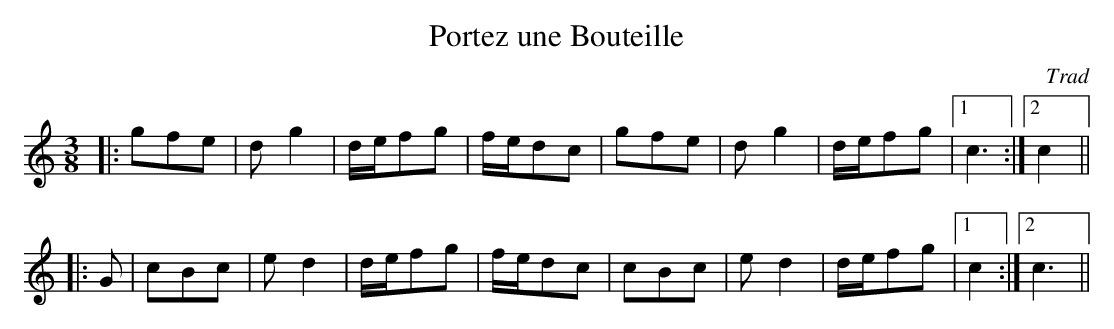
X:1
T:Portez une Bouteille
C:Trad
M:3/8
L:1/16
E:12
K:C
|:g2f2e2|d2 g4|def2g2|fed2c2|\
g2f2e2|d2 g4|def2g2|1 c6:|2 c4||*
|:G2|c2B2c2|e2 d4|def2g2|fed2c2|\
c2B2c2|e2 d4|def2g2|1 c4:|2 c6||**
